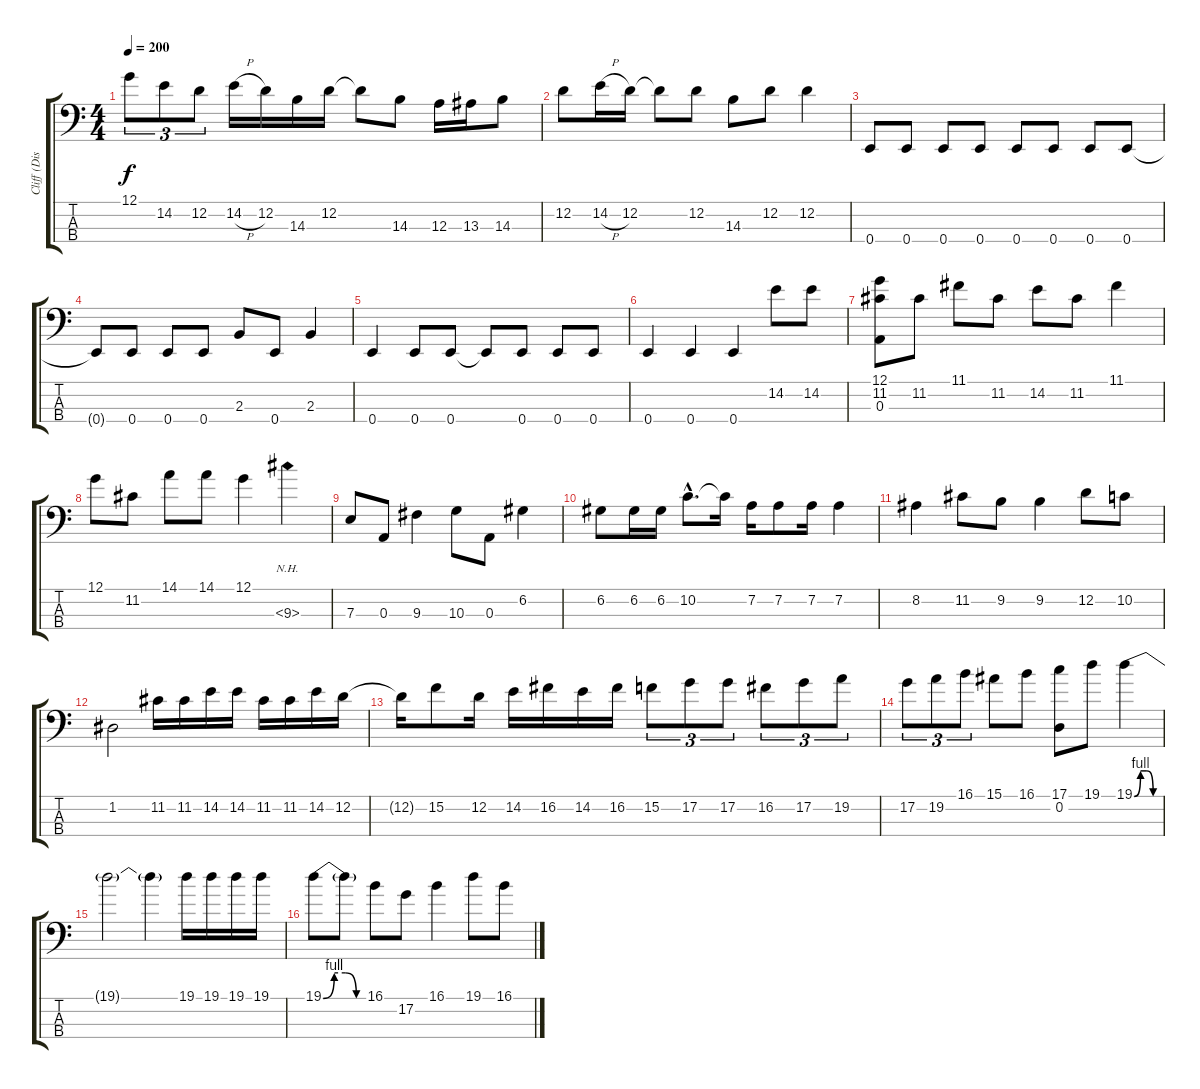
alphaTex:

\track ("Cliff (Distortion Bass)" "Cliff (Dis") {instrument distortionguitar}
\staff {score tabs}
\tuning (G2 D2 A1 E1) {hide}
\ts (4 4)
\tempo 200
\clef f4
\ks c
12.1.8{tu (3 2) dy f} 14.2.8{tu (3 2)} 12.2.8{tu (3 2)} 14.2{h}.16 12.2.16 14.3.16 12.2.16 12.2{t}.8 14.3.8 12.3.16 13.3.16 14.3.8 |
12.2.8 14.2{h}.16 12.2.16 12.2{t}.8 12.2.8 14.3.8 12.2.8 12.2.4 |
0.4.8 0.4.8 0.4.8 0.4.8 0.4.8 0.4.8 0.4.8 0.4.8 |
0.4{t}.8 0.4.8 0.4.8 0.4.8 2.3.8 0.4.8 2.3.4 |
0.4.4 0.4.8 0.4.8 0.4{t}.8 0.4.8 0.4.8 0.4.8 |
0.4.4 0.4.4 0.4.4 14.2.8 14.2.8 |
(12.1 11.2 0.3).8 11.2.8 11.1.8 11.2.8 14.2.8 11.2.8 11.1.4 |
12.1.8 11.2.8 14.1.8 14.1.8 12.1.4 9.3{nh}.4 |
7.3.8 0.3.8 9.3.4 10.3.8 0.3.8 6.2.4 |
6.2.8 6.2.16 6.2.16 10.2{hac}.8{d} 10.2{t}.16 7.2.16 7.2.8 7.2.16 7.2.4 |
8.2.4 11.2.8 9.2.8 9.2.4 12.2.8 10.2.8 |
1.2.2 11.2.16 11.2.16 14.2.16 14.2.16 11.2.16 11.2.16 14.2.16 12.2.16 |
12.2{t}.16 15.2.8 12.2.16 14.2.16 16.2.16 14.2.16 16.2.16 15.2.8{tu (3 2)} 17.2.8{tu (3 2)} 17.2.8{tu (3 2)} 16.2.8{tu (3 2)} 17.2.8{tu (3 2)} 19.2.8{tu (3 2)} |
17.2.8{tu (3 2)} 19.2.8{tu (3 2)} 16.1.8{tu (3 2)} 15.1.8 16.1.8 (17.1 0.2).8 19.1.8 19.1{be (custom 0 0 15 4 30 4 45 0 60 0)}.4 |
19.1{t}.2 19.1{t}.4 19.1.16 19.1.16 19.1.16 19.1.16 |
19.1{be (custom 0 0 15 4 30 4 45 0 60 0)}.8 19.1{t}.8 16.1.8 17.2.8 16.1.4 19.1.8 16.1.8
